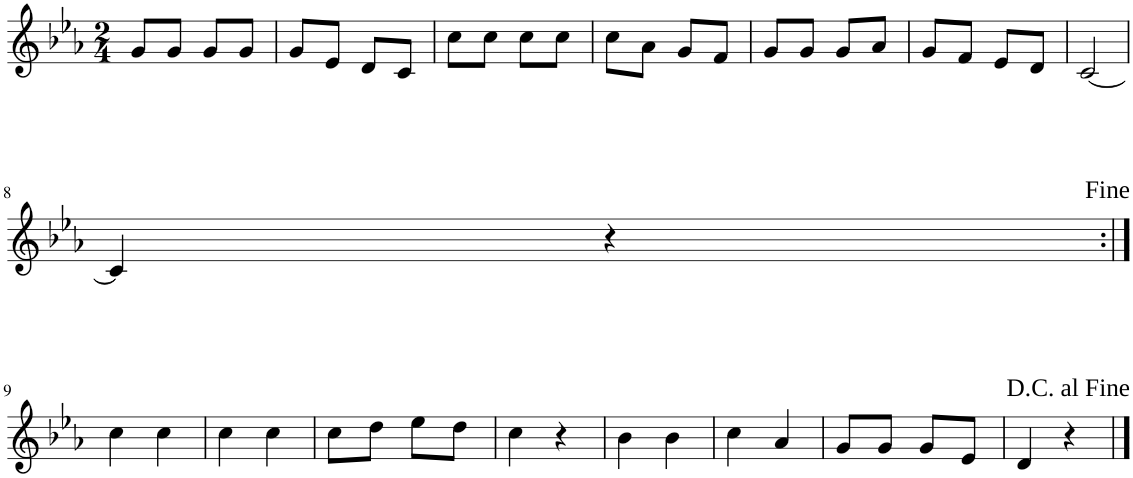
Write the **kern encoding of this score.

**kern
*part1
*staff1
*I"Voice
*clefG2
*k[b-e-a-]
*M2/4
=1
8g/L
8g/J
8g/L
8g/J
=2
8g/L
8e-/J
8d/L
8c/J
=3
8cc\L
8cc\J
8cc\L
8cc\J
=4
8cc\L
8a-\J
8g/L
8f/J
=5
8g/L
8g/J
8g/L
8a-/J
=6
8g/L
8f/J
8e-/L
8d/J
=7
[2c/
!!LO:LB:g=z
=8
4c/]
4r
!LO:TX:a:t=<font face="Times New Roman"/>Fine
!!LO:LB:g=z
=9:|!
4cc\
4cc\
=10
4cc\
4cc\
=11
8cc\L
8dd\J
8ee-\L
8dd\J
=12
4cc\
4r
=13
4b-\
4b-\
=14
4cc\
4a-/
=15
8g/L
8g/J
8g/L
8e-/J
=16
4d/
4r
!LO:TX:a:t=<font face="Times New Roman"/>D.C. al Fine
==
*-
